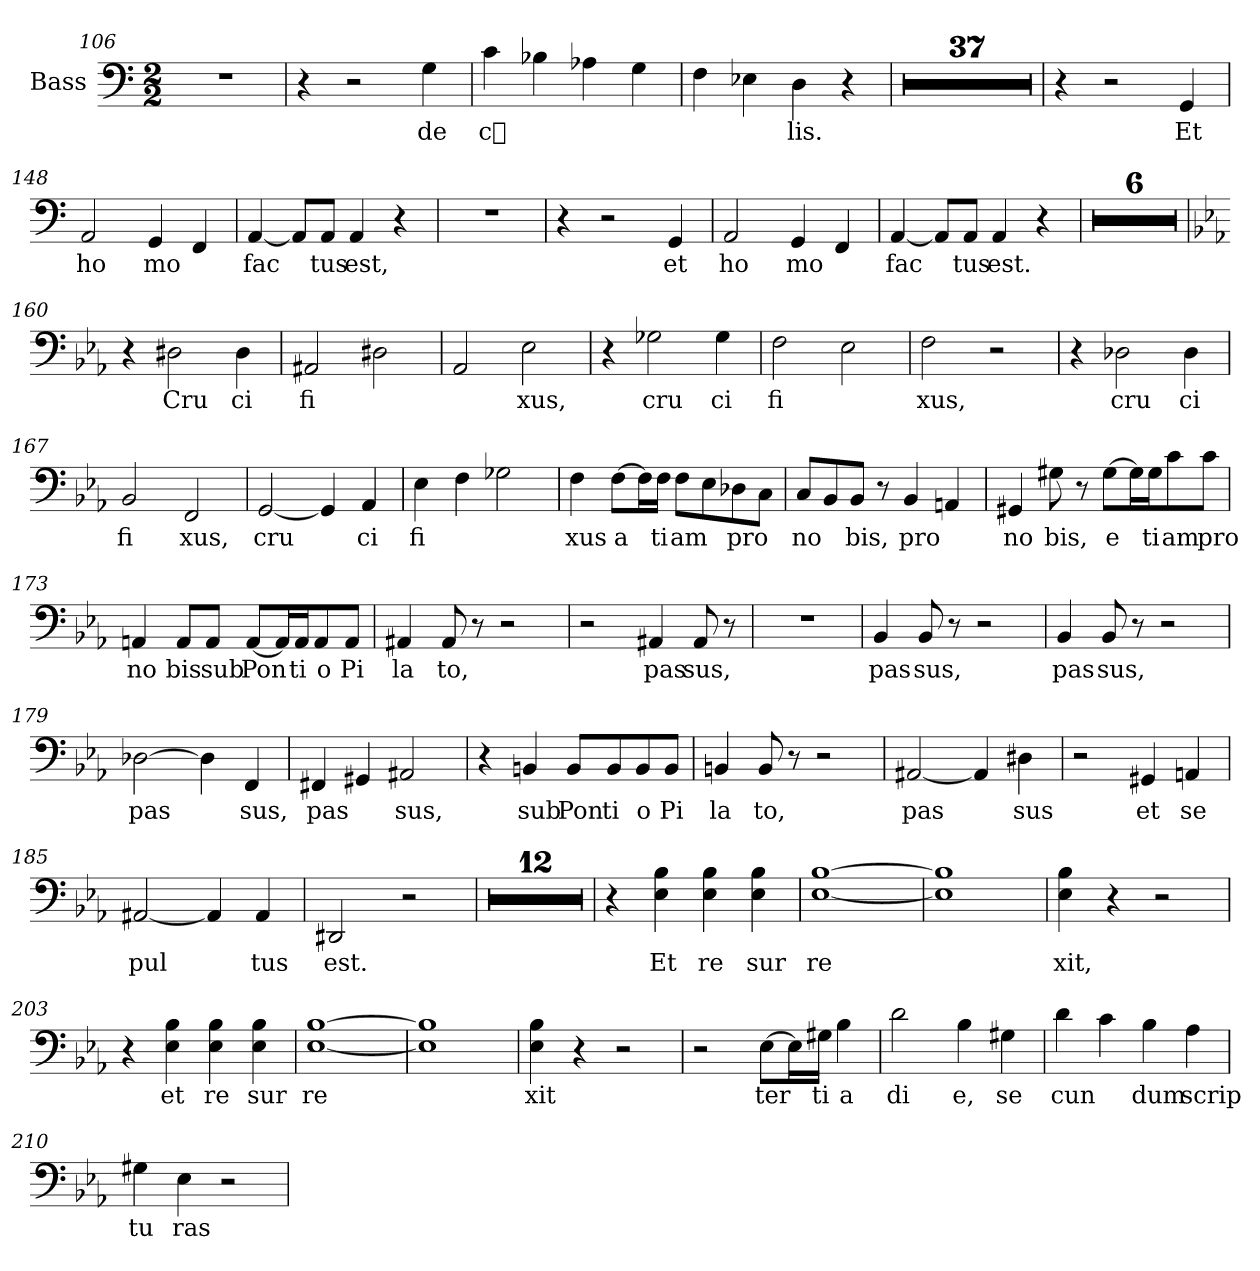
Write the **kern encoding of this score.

**kern	**text
*part1	*part1
*staff1	*staff1
*I"Bass	*
*I'B.	*
*clefF4	*
*k[]	*
*C:	*
*M2/2	*
=106	=106
1r	.
=107	=107
4r	.
2r	.
4G\	de
=108	=108
4c\	c
4B-X\	.
4A-X\	.
4G\	.
=109	=109
4F\	.
4E-X\	.
4D\	lis.
4r	.
!!LO:LB:g=z
=110	=110
1r	.
=111	=111
1r	.
=112	=112
1r	.
=113	=113
1r	.
=114	=114
1r	.
=115	=115
1r	.
=116	=116
1r	.
=117	=117
*k[f#c#g#d#]	*
*E:	*
*M4/4	*
1r	.
=118	=118
1r	.
=119	=119
1r	.
=120	=120
1r	.
=121	=121
1r	.
=122	=122
1r	.
=123	=123
1r	.
=124	=124
1r	.
=125	=125
1r	.
=126	=126
1r	.
=127	=127
1r	.
=128	=128
1r	.
!!LO:LB:g=z
=129	=129
1r	.
=130	=130
1r	.
=131	=131
1r	.
=132	=132
1r	.
=133	=133
1r	.
=134	=134
1r	.
=135	=135
1r	.
=136	=136
1r	.
=137	=137
1r	.
=138	=138
1r	.
=139	=139
1r	.
=140	=140
1r	.
=141	=141
1r	.
=142	=142
1r	.
=143	=143
1r	.
=144	=144
1r	.
=145	=145
1r	.
=146	=146
1r	.
=147	=147
4r	.
2r	.
4GG#/	Et
!!LO:LB:g=z
=148	=148
2AA/	ho
4GG#/	mo
4FF#/	.
=149	=149
[4AA/	fac
8AA/L]	.
8AA/J	tus
4AA/	est,
4r	.
=150	=150
1r	.
=151	=151
4r	.
2r	.
4GG#/	et
=152	=152
2AA/	ho
4GG#/	mo
4FF#/	.
=153	=153
[4AA/	fac
8AA/L]	.
8AA/J	tus
4AA/	est.
4r	.
=154	=154
1r	.
=155	=155
1r	.
=156	=156
1r	.
!!LO:LB:g=z
=157	=157
1r	.
=158	=158
1r	.
=159	=159
1r	.
=160	=160
*k[b-e-a-]	*
*E-:	*
4r	.
2D#X\	Cru
4D#\	ci
=161	=161
2AA#X/	fi
2D#X\	.
=162	=162
2AA-/	.
2E-\	xus,
=163	=163
4r	.
2G-X\	cru
4G-\	ci
=164	=164
2F\	fi
2E-\	.
=165	=165
2F\	xus,
2r	.
=166	=166
4r	.
2D-X\	cru
4D-\	ci
!!LO:LB:g=z
=167	=167
2BB-/	fi
2FF/	xus,
=168	=168
[2GG/	cru
4GG/]	.
4AA-/	ci
=169	=169
4E-\	fi
4F\	.
2G-X\	.
=170	=170
4F\	xus
[8F\L	a
16F\L]	.
16F\JJ	ti
8F\L	am
8E-\	.
8D-X\	pro
8C\J	.
=171	=171
8C/L	no
8BB-/	.
8BB-/J	bis,
8r	.
4BB-/	pro
4AAn/	.
!!LO:PB:g=z
=172	=172
4GG#X/	no
8G#X\	bis,
8r	.
[8G#\L	e
16G#\L]	.
16G#\J	ti
8c\	am
8c\J	pro
=173	=173
4AAn/	no
8AA/L	bis
8AA/J	sub
[8AA/L	Pon
16AA/L]	.
16AA/J	ti
8AA/	o
8AA/J	Pi
=174	=174
4AA#X/	la
8AA#/	to,
8r	.
2r	.
=175	=175
2r	.
4AA#X/	pas
8AA#/	sus,
8r	.
!!LO:LB:g=z
=176	=176
1r	.
=177	=177
4BB-/	pas
8BB-/	sus,
8r	.
2r	.
=178	=178
4BB-/	pas
8BB-/	sus,
8r	.
2r	.
=179	=179
[2D-X\	pas
4D-\]	.
4FF/	sus,
=180	=180
4FF#X/	pas
4GG#X/	.
2AA#X/	sus,
=181	=181
4r	.
4BBn/	sub
8BB/L	Pon
8BB/	ti
8BB/	o
8BB/J	Pi
!!LO:LB:g=z
=182	=182
4BBn/	la
8BB/	to,
8r	.
2r	.
=183	=183
[2AA#X/	pas
4AA#/]	.
4D#X\	sus
=184	=184
2r	.
4GG#X/	et
4AAn/	se
=185	=185
[2AA#X/	pul
4AA#/]	.
4AA#/	tus
=186	=186
2DD#X/	est.
2r	.
=187	=187
1r	.
=188	=188
1r	.
=189	=189
1r	.
=190	=190
1r	.
=191	=191
*k[]	*
*C:	*
1r	.
=192	=192
1r	.
!!LO:LB:g=z
=193	=193
1r	.
=194	=194
1r	.
=195	=195
1r	.
=196	=196
1r	.
=197	=197
1r	.
=198	=198
1r	.
=199	=199
4r	.
4E\ 4B\	Et
4E\ 4B\	re
4E\ 4B\	sur
=200	=200
[1E [1B	re
=201	=201
1E] 1B]	.
=202	=202
4E\ 4B\	xit,
4r	.
2r	.
=203	=203
4r	.
4E\ 4B\	et
4E\ 4B\	re
4E\ 4B\	sur
=204	=204
[1E [1B	re
=205	=205
1E] 1B]	.
=206	=206
4E\ 4B\	xit
4r	.
2r	.
!!LO:LB:g=z
=207	=207
2r	.
[8E\L	ter
16E\L]	.
16G#X\JJ	ti
4B\	a
=208	=208
2d\	di
4B\	e,
4G#X\	se
=209	=209
4d\	cun
4c\	.
4B\	dum
4A\	scrip
=210	=210
4G#X\	tu
4E\	ras
2r	.
=	=
*-	*-
